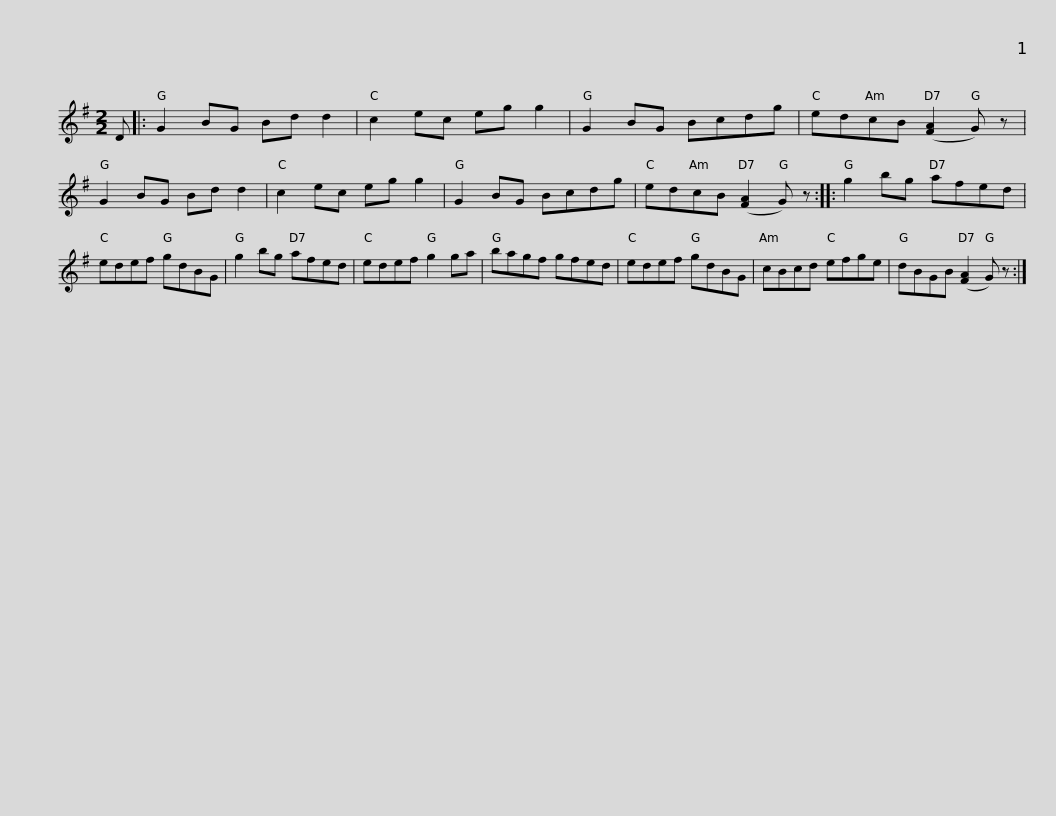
X:1
L:1/8
M:2/2
I:linebreak $
K:G
V:1 treble
V:1
 D |: G2 BG Bd d2 | c2 ec eg g2 | G2 BG Bcdg | edcB ([FA]2 G) z | %5
 G2 BG Bd d2 | c2 ec eg g2 |$ G2 BG Bcdg | edcB ([FA]2 G) z :: g2 bg afed | %10
 edef gdBG | g2 bg afed |$ edef g2 ga | bagf gfed | edef gdBG | %15
 cBcd efge | dBGB ([FA]2 G) z :| %17
